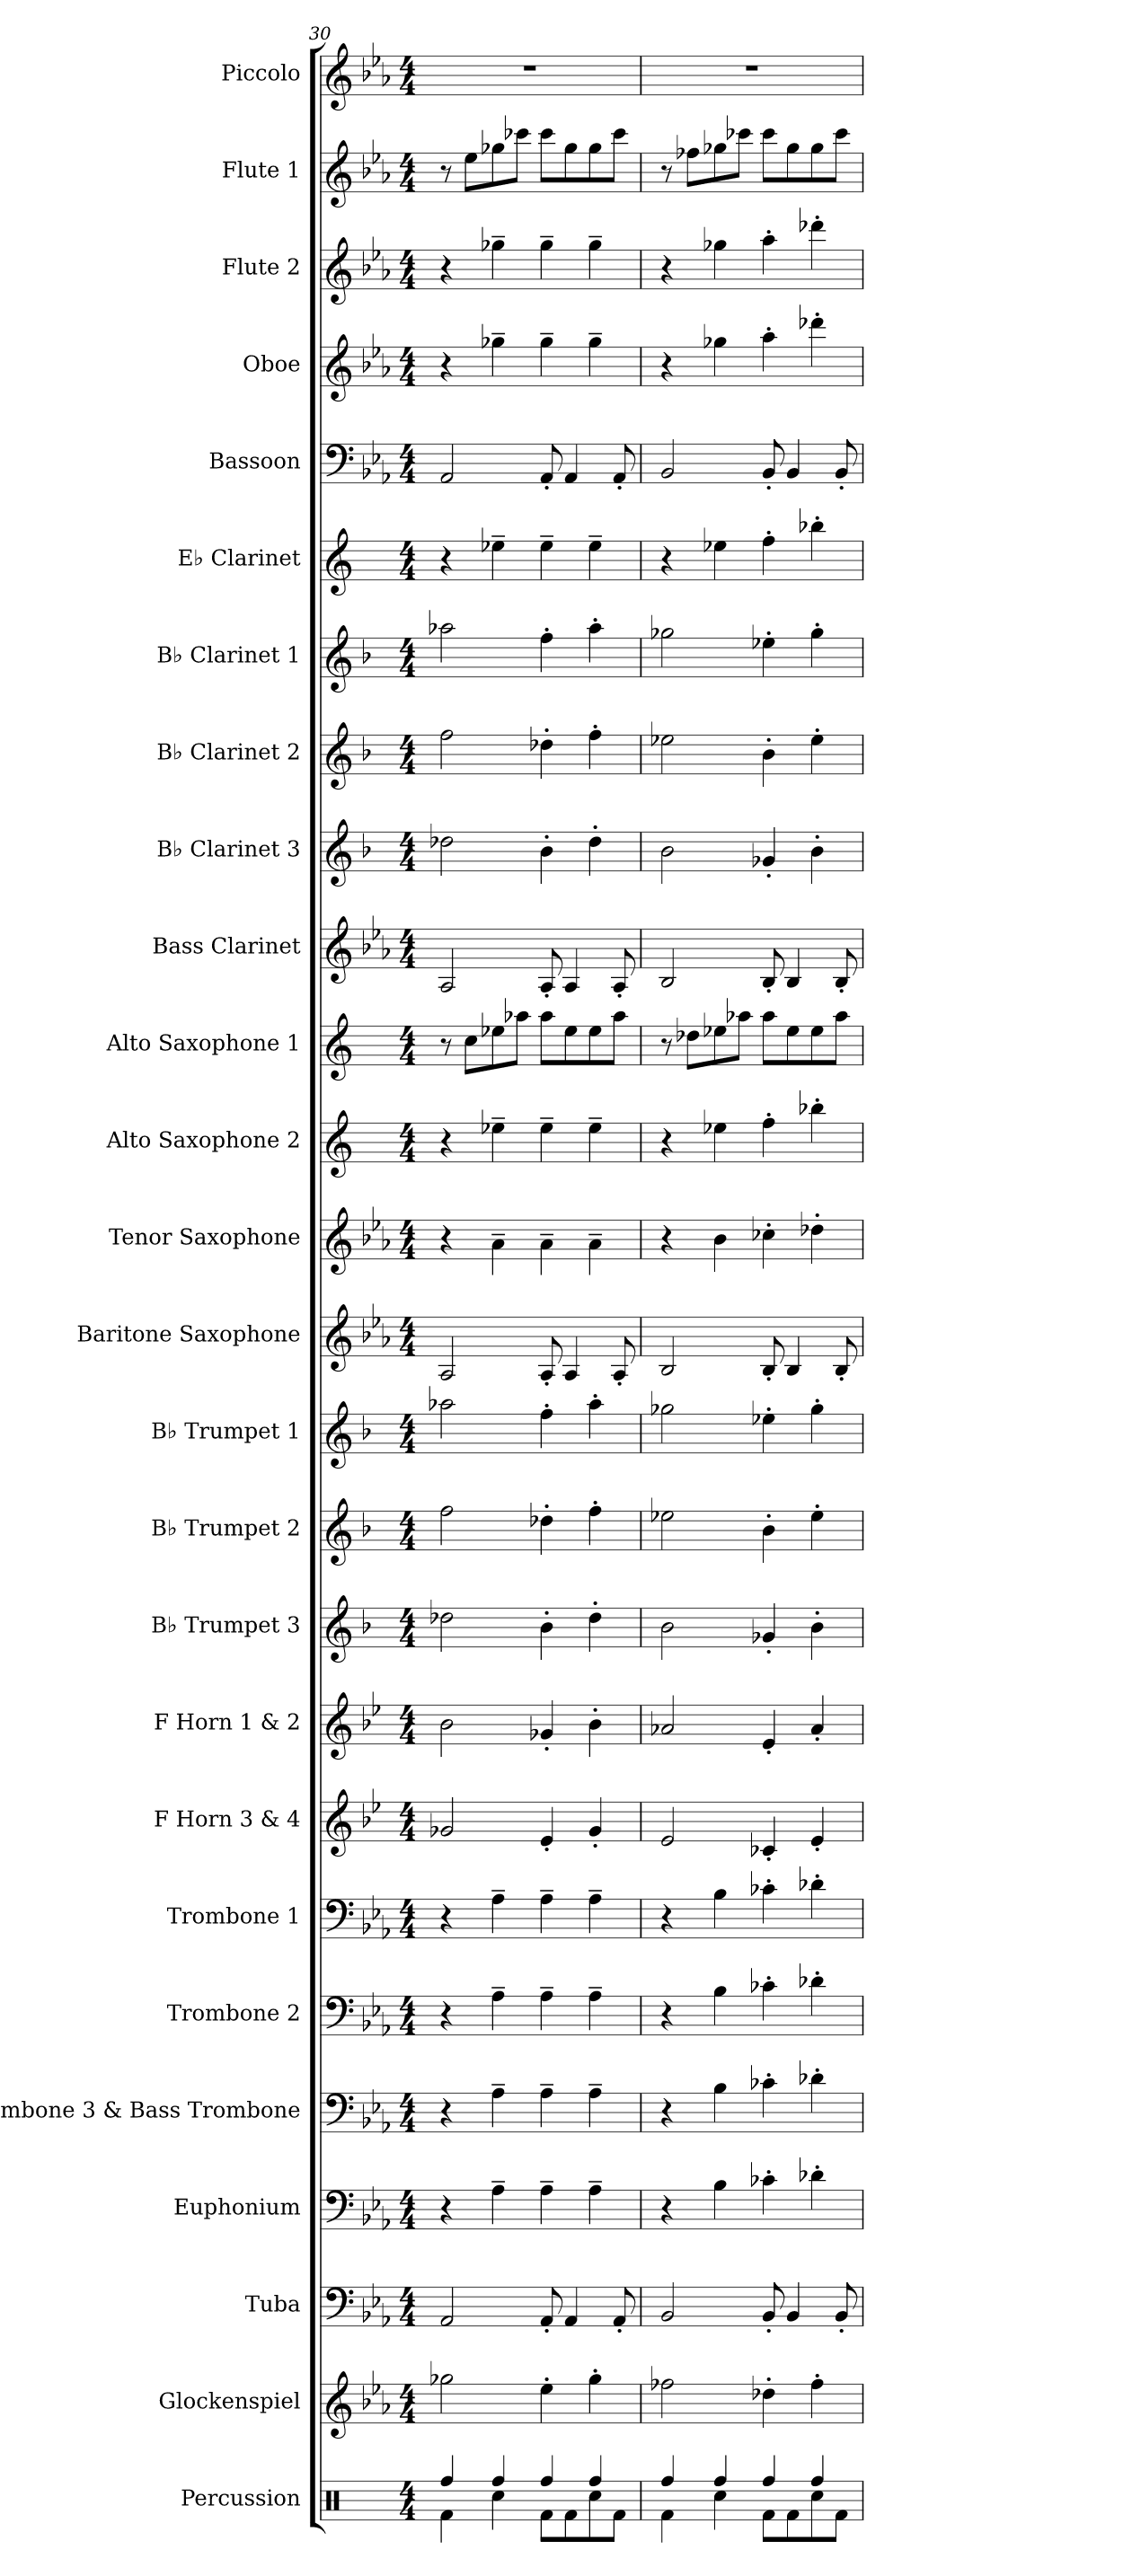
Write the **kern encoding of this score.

**kern	**kern	**kern	**kern	**kern	**kern	**kern	**kern	**kern	**kern	**kern	**kern	**kern	**kern	**kern	**kern	**kern	**kern	**kern	**kern	**kern	**kern	**kern	**kern	**kern	**kern
*part26	*part25	*part24	*part23	*part22	*part21	*part20	*part19	*part18	*part17	*part16	*part15	*part14	*part13	*part12	*part11	*part10	*part9	*part8	*part7	*part6	*part5	*part4	*part3	*part2	*part1
*staff26	*staff25	*staff24	*staff23	*staff22	*staff21	*staff20	*staff19	*staff18	*staff17	*staff16	*staff15	*staff14	*staff13	*staff12	*staff11	*staff10	*staff9	*staff8	*staff7	*staff6	*staff5	*staff4	*staff3	*staff2	*staff1
*I"Percussion	*I"Glockenspiel	*I"Tuba	*I"Euphonium	*I"Trombone 3 &amp; Bass Trombone	*I"Trombone 2	*I"Trombone 1	*I"F Horn 3 &amp; 4	*I"F Horn 1 &amp; 2	*I"B♭ Trumpet 3	*I"B♭ Trumpet 2	*I"B♭ Trumpet 1	*I"Baritone Saxophone	*I"Tenor Saxophone	*I"Alto Saxophone 2	*I"Alto Saxophone 1	*I"Bass Clarinet	*I"B♭ Clarinet 3	*I"B♭ Clarinet 2	*I"B♭ Clarinet 1	*I"E♭ Clarinet	*I"Bassoon	*I"Oboe	*I"Flute 2	*I"Flute 1	*I"Piccolo
*I'Perc.	*I'Glk.	*I'Tba.	*I'Euph.	*I'Tbn. 3 B. Tbn.	*I'Tbn. 2	*I'Tbn. 1	*I'F Hn. 3 4	*I'F Hn. 1 2	*I'B♭ Tpt. 3	*I'B♭ Tpt. 2	*I'B♭ Tpt. 1	*I'Bar. Sax.	*I'T. Sax.	*I'A. Sax. 2	*I'A. Sax. 1	*I'B. Cl.	*I'B♭ Cl. 3	*I'B♭ Cl. 2	*I'B♭ Cl. 1	*I'E♭ Cl.	*I'Bsn.	*I'Ob.	*I'Fl. 2	*I'Fl. 1	*I'Picc.
*clefX	*clefG2	*clefF4	*clefF4	*clefF4	*clefF4	*clefF4	*clefG2	*clefG2	*clefG2	*clefG2	*clefG2	*clefG2	*clefG2	*clefG2	*clefG2	*clefG2	*clefG2	*clefG2	*clefG2	*clefG2	*clefF4	*clefG2	*clefG2	*clefG2	*clefG2
*	*ITrd-14c-24	*	*	*	*	*	*ITrd4c7	*ITrd4c7	*ITrd1c2	*ITrd1c2	*ITrd1c2	*ITrd12c21	*ITrd8c14	*ITrd5c9	*ITrd5c9	*ITrd8c14	*ITrd1c2	*ITrd1c2	*ITrd1c2	*ITrd-2c-3	*	*	*	*	*ITrd-7c-12
*k[]	*k[b-e-a-]	*k[b-e-a-]	*k[b-e-a-]	*k[b-e-a-]	*k[b-e-a-]	*k[b-e-a-]	*k[b-e-a-]	*k[b-e-a-]	*k[b-e-a-]	*k[b-e-a-]	*k[b-e-a-]	*k[b-e-a-]	*k[b-e-a-]	*k[b-e-a-]	*k[b-e-a-]	*k[b-e-a-]	*k[b-e-a-]	*k[b-e-a-]	*k[b-e-a-]	*k[b-e-a-]	*k[b-e-a-]	*k[b-e-a-]	*k[b-e-a-]	*k[b-e-a-]	*k[b-e-a-]
*M4/4	*M4/4	*M4/4	*M4/4	*M4/4	*M4/4	*M4/4	*M4/4	*M4/4	*M4/4	*M4/4	*M4/4	*M4/4	*M4/4	*M4/4	*M4/4	*M4/4	*M4/4	*M4/4	*M4/4	*M4/4	*M4/4	*M4/4	*M4/4	*M4/4	*M4/4
=30	=30	=30	=30	=30	=30	=30	=30	=30	=30	=30	=30	=30	=30	=30	=30	=30	=30	=30	=30	=30	=30	=30	=30	=30	=30
*^	*	*	*	*	*	*	*	*	*	*	*	*	*	*	*	*	*	*	*	*	*	*	*	*	*
4Rff/	4Rf\	2gggg-X\	2AA-/	4r	4r	4r	4r	2c-X/	2e-\	2cc-X\	2ee-\	2gg-X\	2AA-/	4r	4r	8r	2AA-/	2cc-X\	2ee-\	2gg-X\	4r	2AA-/	4r	4r	8r	1r
.	.	.	.	.	.	.	.	.	.	.	.	.	.	.	.	8e-\L	.	.	.	.	.	.	.	.	8ee-\L	.
4Rff/	4Rcc\	.	.	4A-~\	4A-~\	4A-~\	4A-~\	.	.	.	.	.	.	4A-~\	4g-X~\	8g-X\	.	.	.	.	4gg-X~\	.	4gg-X~\	4gg-X~\	8gg-X\	.
.	.	.	.	.	.	.	.	.	.	.	.	.	.	.	.	8cc-X\J	.	.	.	.	.	.	.	.	8ccc-X\J	.
4Rff/	8Rf\L	4eeee-'\	8AA-'/	4A-~\	4A-~\	4A-~\	4A-~\	4A-'/	4c-X'/	4a-'\	4cc-X'\	4ee-'\	8AA-'/	4A-~\	4g-~\	8cc-\L	8AA-'/	4a-'\	4cc-X'\	4ee-'\	4gg-~\	8AA-'/	4gg-~\	4gg-~\	8ccc-\L	.
.	8Rf\	.	4AA-/	.	.	.	.	.	.	.	.	.	4AA-/	.	.	8g-\	4AA-/	.	.	.	.	4AA-/	.	.	8gg-\	.
4Rff/	8Rcc\	4gggg-'\	.	4A-~\	4A-~\	4A-~\	4A-~\	4c-'/	4e-'\	4cc-'\	4ee-'\	4gg-'\	.	4A-~\	4g-~\	8g-\	.	4cc-'\	4ee-'\	4gg-'\	4gg-~\	.	4gg-~\	4gg-~\	8gg-\	.
.	8Rf\J	.	8AA-'/	.	.	.	.	.	.	.	.	.	8AA-'/	.	.	8cc-\J	8AA-'/	.	.	.	.	8AA-'/	.	.	8ccc-\J	.
=31	=31	=31	=31	=31	=31	=31	=31	=31	=31	=31	=31	=31	=31	=31	=31	=31	=31	=31	=31	=31	=31	=31	=31	=31	=31	=31
4Rff/	4Rf\	2ffff-X\	2BB-/	4r	4r	4r	4r	2A-/	2d-X/	2a-\	2dd-X\	2ff-X\	2BB-/	4r	4r	8r	2BB-/	2a-\	2dd-X\	2ff-X\	4r	2BB-/	4r	4r	8r	1r
.	.	.	.	.	.	.	.	.	.	.	.	.	.	.	.	8f-X\L	.	.	.	.	.	.	.	.	8ff-X\L	.
4Rff/	4Rcc\	.	.	4B-\	4B-\	4B-\	4B-\	.	.	.	.	.	.	4B-\	4g-X\	8g-X\	.	.	.	.	4gg-X\	.	4gg-X\	4gg-X\	8gg-X\	.
.	.	.	.	.	.	.	.	.	.	.	.	.	.	.	.	8cc-X\J	.	.	.	.	.	.	.	.	8ccc-X\J	.
4Rff/	8Rf\L	4dddd-X'\	8BB-'/	4c-X'\	4c-X'\	4c-X'\	4c-X'\	4F-X'/	4A-'/	4f-X'/	4a-'\	4dd-X'\	8BB-'/	4c-X'\	4a-'\	8cc-\L	8BB-'/	4f-X'/	4a-'\	4dd-X'\	4aa-'\	8BB-'/	4aa-'\	4aa-'\	8ccc-\L	.
.	8Rf\	.	4BB-/	.	.	.	.	.	.	.	.	.	4BB-/	.	.	8g-\	4BB-/	.	.	.	.	4BB-/	.	.	8gg-\	.
4Rff/	8Rcc\	4ffff-'\	.	4d-X'\	4d-X'\	4d-X'\	4d-X'\	4A-'/	4d-'/	4a-'\	4dd-'\	4ff-'\	.	4d-X'\	4dd-X'\	8g-\	.	4a-'\	4dd-'\	4ff-'\	4ddd-X'\	.	4ddd-X'\	4ddd-X'\	8gg-\	.
.	8Rf\J	.	8BB-'/	.	.	.	.	.	.	.	.	.	8BB-'/	.	.	8cc-\J	8BB-'/	.	.	.	.	8BB-'/	.	.	8ccc-\J	.
*v	*v	*	*	*	*	*	*	*	*	*	*	*	*	*	*	*	*	*	*	*	*	*	*	*	*	*
=	=	=	=	=	=	=	=	=	=	=	=	=	=	=	=	=	=	=	=	=	=	=	=	=	=
*-	*-	*-	*-	*-	*-	*-	*-	*-	*-	*-	*-	*-	*-	*-	*-	*-	*-	*-	*-	*-	*-	*-	*-	*-	*-
